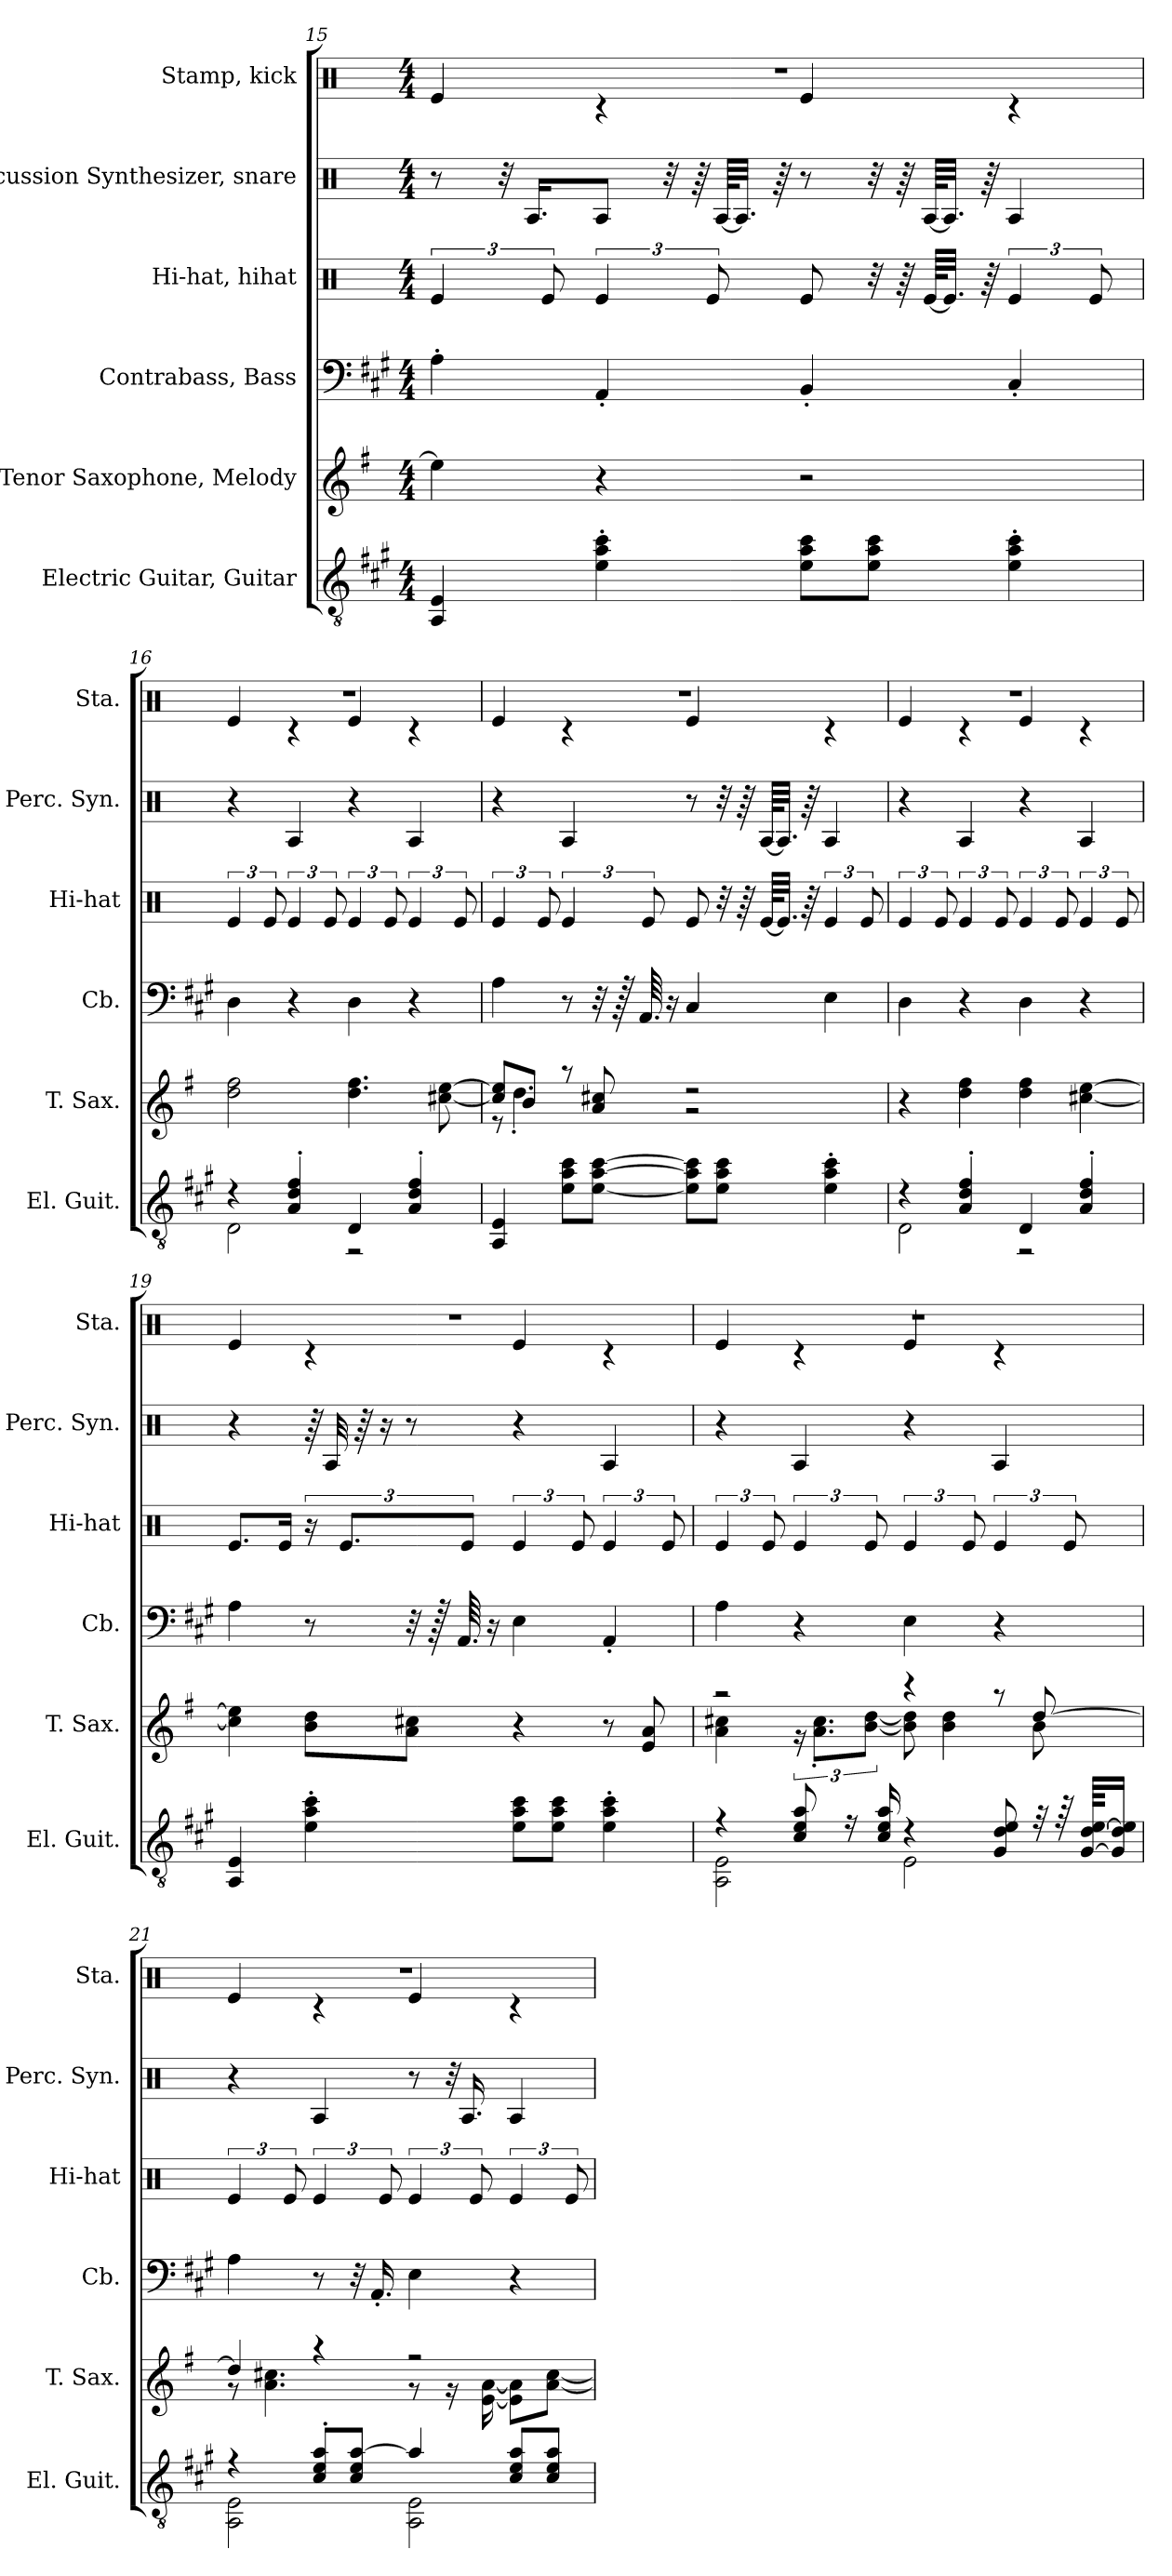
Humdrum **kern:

**kern	**kern	**kern	**kern	**kern	**kern
*part6	*part5	*part4	*part3	*part2	*part1
*staff6	*staff5	*staff4	*staff3	*staff2	*staff1
*I"Electric Guitar, Guitar	*I"Tenor Saxophone, Melody	*I"Contrabass, Bass	*I"Hi-hat, hihat	*I"Percussion Synthesizer, snare	*I"Stamp, kick
*I'El. Guit.	*I'T. Sax.	*I'Cb.	*I'Hi-hat	*I'Perc. Syn.	*I'Sta.
!!LO:LB:g=z
*clefGv2	*clefG2	*clefF4	*clefX	*clefX	*clefX
*	*ITrd8c14	*ITrd7c12	*	*	*
*k[f#c#g#]	*k[f#]	*k[f#c#g#]	*k[]	*k[]	*k[]
*M4/4	*M4/4	*M4/4	*M4/4	*M4/4	*M4/4
=15	=15	=15	=15	=15	=15
*	*	*	*	*	*^
4AA/ 4E/	4e\]	4AA'\	6Re/	8r	1r	4Re/
.	.	.	.	32r	.	.
.	.	.	.	16.RA/KL	.	.
.	.	.	12Re/	.	.	.
4e\' 4a\' 4cc#\'	4r	4AAA'/	6Re/	8RA/J	.	4r
.	.	.	.	32r	.	.
.	.	.	.	64r	.	.
.	.	.	12Re/	.	.	.
.	.	.	.	[64RA/KLLL	.	.
.	.	.	.	32.RA/JJJ]	.	.
.	.	.	.	64r	.	.
8e\ 8a\ 8cc#\L	2r	4BBB'/	8Re/	8r	.	4Re/
8e\ 8a\ 8cc#\J	.	.	32r	32r	.	.
.	.	.	64r	64r	.	.
.	.	.	[64Re/KLLL	[64RA/KLLL	.	.
.	.	.	32.Re/JJJ]	32.RA/JJJ]	.	.
.	.	.	64r	64r	.	.
4e\' 4a\' 4cc#\'	.	4CC#'/	6Re/	4RA/	.	4r
.	.	.	12Re/	.	.	.
=16	=16	=16	=16	=16	=16	=16
*^	*	*	*	*	*	*
4r	2D\	2d\ 2f#\	4DD\	6Re/	4r	1r	4Re/
.	.	.	.	12Re/	.	.	.
4A/' 4d/' 4f#/'	.	.	4r	6Re/	4RA/	.	4r
.	.	.	.	12Re/	.	.	.
4D/	2r	4.d\ 4.f#\	4DD\	6Re/	4r	.	4Re/
.	.	.	.	12Re/	.	.	.
4A/' 4d/' 4f#/'	.	.	4r	6Re/	4RA/	.	4r
.	.	[8c#X\ [8e\	.	.	.	.	.
.	.	.	.	12Re/	.	.	.
*v	*v	*	*	*	*	*	*
!!LO:PB:g=z	!!
=17	=17	=17	=17	=17	=17	=17
*	*^	*	*	*	*	*
4AA/ 4E/	8c#/] 8e/]L	8r	4AA\	6Re/	4r	1r	4Re/
.	8B/J	4.d'\	.	.	.	.	.
.	.	.	.	12Re/	.	.	.
8e\ 8a\ 8cc#\L	8r	.	8r	6Re/	4RA/	.	4r
[8e\ [8a\ [8cc#\J	8A/ 8c#X/	.	32r	.	.	.	.
.	.	.	128r	.	.	.	.
.	.	.	64.AAA/	.	.	.	.
.	.	.	.	12Re/	.	.	.
.	.	.	16r	.	.	.	.
8e\] 8a\] 8cc#\]L	2r	2r	4CC#/	8Re/	8r	.	4Re/
8e\ 8a\ 8cc#\J	.	.	.	32r	32r	.	.
.	.	.	.	64r	64r	.	.
.	.	.	.	[64Re/KLLL	[64RA/KLLL	.	.
.	.	.	.	32.Re/JJJ]	32.RA/JJJ]	.	.
.	.	.	.	64r	64r	.	.
4e\' 4a\' 4cc#\'	.	.	4EE\	6Re/	4RA/	.	4r
.	.	.	.	12Re/	.	.	.
*	*v	*v	*	*	*	*	*
=18	=18	=18	=18	=18	=18	=18
*^	*	*	*	*	*	*
4r	2D\	4r	4DD\	6Re/	4r	1r	4Re/
.	.	.	.	12Re/	.	.	.
4A/' 4d/' 4f#/'	.	4d\ 4f#\	4r	6Re/	4RA/	.	4r
.	.	.	.	12Re/	.	.	.
4D/	2r	4d\ 4f#\	4DD\	6Re/	4r	.	4Re/
.	.	.	.	12Re/	.	.	.
4A/' 4d/' 4f#/'	.	[4c#X\ [4e\	4r	6Re/	4RA/	.	4r
.	.	.	.	12Re/	.	.	.
*v	*v	*	*	*	*	*	*
!!LO:LB:g=z	!!
=19	=19	=19	=19	=19	=19	=19
4AA/ 4E/	4c#\] 4e\]	4AA\	8.Re/L	4r	1r	4Re/
.	.	.	16Re/Jk	.	.	.
4e\' 4a\' 4cc#\'	8B\ 8d\L	8r	24r	64r	.	4r
.	.	.	.	32RA/	.	.
.	.	.	12.Re/L	.	.	.
.	.	.	.	64r	.	.
.	.	.	.	16r	.	.
.	8A\ 8c#X\J	32r	.	8r	.	.
.	.	128r	.	.	.	.
.	.	64.AAA/	.	.	.	.
.	.	.	12Re/J	.	.	.
.	.	16r	.	.	.	.
8e\ 8a\ 8cc#\L	4r	4EE\	6Re/	4r	.	4Re/
8e\ 8a\ 8cc#\J	.	.	.	.	.	.
.	.	.	12Re/	.	.	.
4e\' 4a\' 4cc#\'	8r	4AAA'/	6Re/	4RA/	.	4r
.	8E/ 8A/	.	.	.	.	.
.	.	.	12Re/	.	.	.
=20	=20	=20	=20	=20	=20	=20
*^	*^	*	*	*	*	*
4r	2AA\ 2E\	2r	4A\ 4c#X\	4AA\	6Re/	4r	1r	4Re/
.	.	.	.	.	12Re/	.	.	.
8c#/ 8e/ 8a/	.	.	24r	4r	6Re/	4RA/	.	4r
.	.	.	12.A\' 12.c#\'L	.	.	.	.	.
16r	.	.	.	.	.	.	.	.
.	.	.	[12B\ [12d\J	.	12Re/	.	.	.
16c#/ 16e/ 16a/	.	.	.	.	.	.	.	.
4r	2E\	4r	8B\] 8d\]	4EE\	6Re/	4r	.	4Re/
.	.	.	4B\ 4d\	.	.	.	.	.
.	.	.	.	.	12Re/	.	.	.
8G#/ 8d/ 8e/	.	8r	.	4r	6Re/	4RA/	.	4r
32r	.	[8d/	8B\	.	.	.	.	.
64r	.	.	.	.	.	.	.	.
.	.	.	.	.	12Re/	.	.	.
[64G#/ [64d/ [64e/KKLL	.	.	.	.	.	.	.	.
16G#/] 16d/] 16e/]JJ	.	.	.	.	.	.	.	.
!!LO:PB:g=z	!!
=21	=21	=21	=21	=21	=21	=21	=21	=21
4r	2AA\ 2E\	4d/]	8r	4AA\	6Re/	4r	1r	4Re/
.	.	.	4.A\ 4.c#X\	.	.	.	.	.
.	.	.	.	.	12Re/	.	.	.
8c#/' 8e/' 8a/'L	.	4r	.	8r	6Re/	4RA/	.	4r
8c#/ 8e/ [8a/J	.	.	.	32r	.	.	.	.
.	.	.	.	16.AAA'/	.	.	.	.
.	.	.	.	.	12Re/	.	.	.
4a/]	2AA\ 2E\	2r	8r	4EE\	6Re/	8r	.	4Re/
.	.	.	16r	.	.	32r	.	.
.	.	.	.	.	.	16.RA/	.	.
.	.	.	.	.	12Re/	.	.	.
.	.	.	[16E\ [16A\	.	.	.	.	.
8c#/ 8e/ 8a/L	.	.	8E\] 8A\]L	4r	6Re/	4RA/	.	4r
8c#/ 8e/ 8a/J	.	.	[8A\ [8c#\J	.	.	.	.	.
.	.	.	.	.	12Re/	.	.	.
*v	*v	*	*	*	*	*	*v	*v
*	*v	*v	*	*	*	*
=	=	=	=	=	=
*-	*-	*-	*-	*-	*-
